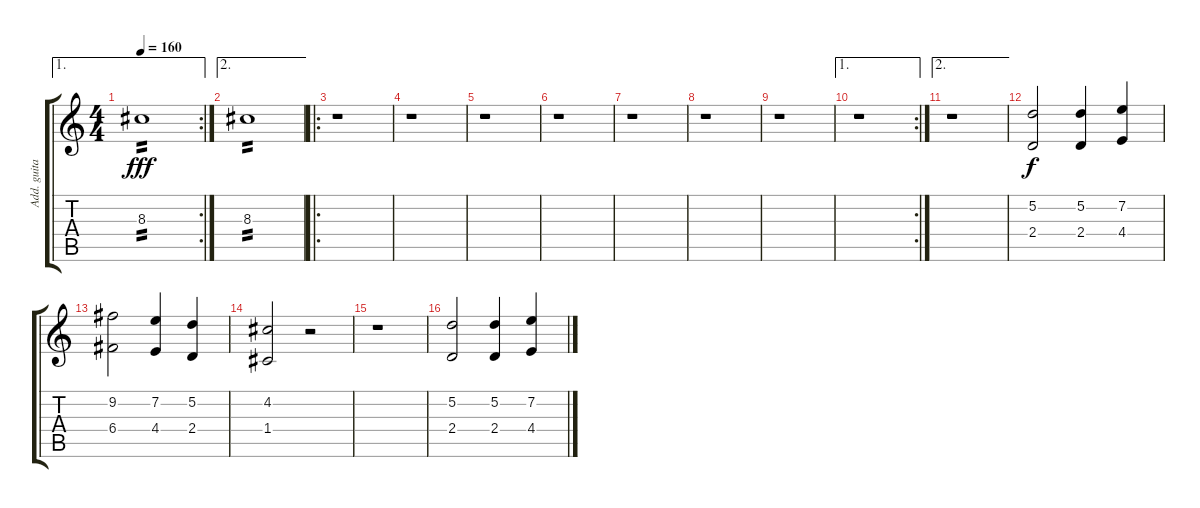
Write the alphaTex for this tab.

\track ("Add. guitar" "Add. guita") {instrument distortionguitar}
\staff {score tabs}
\tuning (D4 A3 F3 C3 G2 C2) {hide}
\ae 1
\rc 2
\ts (4 4)
\tempo 160
\clef g2
\ks c
8.3.1{tp 2 dy fff} |
\ae 2
8.3.1{tp 2} |
\ro
r.1 |
r.1 |
r.1 |
r.1 |
r.1 |
r.1 |
r.1 |
\ae 1
\rc 2
r.1 |
\ae 2
r.1 |
(5.2 2.4).2{dy f volume 14 balance 8 instrument stringensemble1} (5.2 2.4).4 (7.2 4.4).4 |
(9.2 6.4).2 (7.2 4.4).4 (5.2 2.4).4 |
(4.2 1.4).2 r.2 |
r.1 |
(5.2 2.4).2{volume 14 balance 8 instrument stringensemble1} (5.2 2.4).4 (7.2 4.4).4
